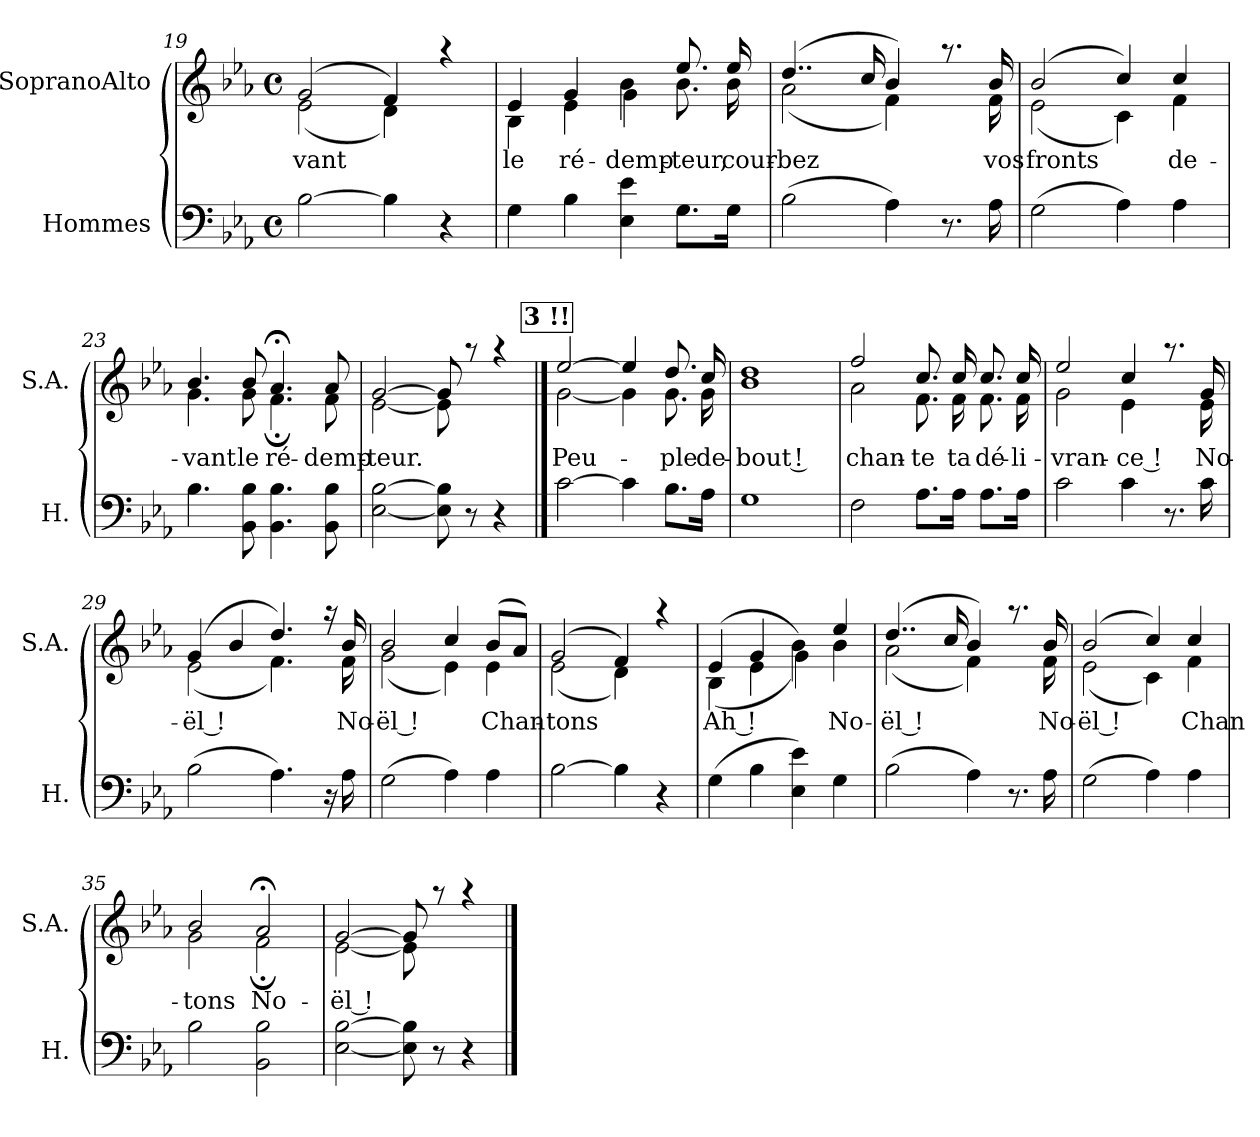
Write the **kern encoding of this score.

**kern	**kern	**text
*part2	*part1	*part1
*staff2	*staff1	*staff1
*I"Hommes	*I"SopranoAlto	*
*I'H.	*I'S.A.	*
!!LO:LB:g=z
*clefF4	*clefG2	*
*k[b-e-a-]	*k[b-e-a-]	*
*E-:	*E-:	*
*M4/4	*M4/4	*
*met(c)	*met(c)	*
=19	=19	=19
*	*^	*
!	!	!	!LO:LY:b
[>2B-\	(2g/	(<2e-\	vant
4B-\]	4f/)	4d\)	.
4r	4raa	4ryy	.
=20	=20	=20	=20
!	!	!	!LO:LY:b
4G\	4e-/	4B-\	le
!	!	!	!LO:LY:b
4B-\	4g/	4e-\	ré-
!	!	!	!LO:LY:b
4E-\ 4e-\	4b-\	4g\	-demp-
!	!	!	!LO:LY:b
8.G\L	8.ee-/	8.b-\	-teur,
!	!	!	!LO:LY:b
16G\Jk	16ee-/	16b-\	cour-
=21	=21	=21	=21
!	!	!	!LO:LY:b
(>2B-\	(4..dd/	(<2a-\	-bez
.	16cc/	.	.
4A-\)	4b-/)	4f\)	.
8.r	8.raa	8.ryy	.
!	!	!	!LO:LY:b
16A-\	16b-/	16f\	vos
=22	=22	=22	=22
!	!	!	!LO:LY:b
(>2G\	(2b-/	(<2e-\	fronts
4A-\)	4cc/)	4c\)	.
!	!	!	!LO:LY:b
4A-\	4cc/	4f\	de-
=23	=23	=23	=23
!	!	!	!LO:LY:b
4.B-\	4.b-/	4.g\	-vant
!	!	!	!LO:LY:b
8BB-\ 8B-\	8b-/	8g\	le
!	!	!	!LO:LY:b
4.BB-\ 4.B-\	4.a-;</	4.f;\	ré-
!	!	!	!LO:LY:b
8BB-\ 8B-\	8a-/	8f\	-demp-
=24	=24	=24	=24
!	!	!	!LO:LY:b
[<2E-\ [>2B-\	[>2g/	[<2e-\	-teur.
8E-\] 8B-\]	8g/]	8e-\]	.
8r	8raa	8ryy	.
4r	4raa	4ryy	.
!!LO:REH:place=s1:a:B:fs=17.5:t=3	!!
==25	==25	==25	==25
!	!	!	!LO:LY:b
[>2c\	[>2ee-/	[<2g\	Peu-
4c\]	4ee-/]	4g\]	.
!	!	!	!LO:LY:b
8.B-\L	8.dd/	8.g\	-ple
!	!	!	!LO:LY:b
16A-\Jk	16cc/	16g\	de-
=26	=26	=26	=26
!	!	!	!LO:LY:b
1G	1dd	1b-	-bout !
=27	=27	=27	=27
!	!	!	!LO:LY:b
2F\	2ff/	2a-\	chan-
!	!	!	!LO:LY:b
8.A-\L	8.cc/	8.f\	-te
!	!	!	!LO:LY:b
16A-\Jk	16cc/	16f\	ta
!	!	!	!LO:LY:b
8.A-\L	8.cc/	8.f\	dé-
!	!	!	!LO:LY:b
16A-\Jk	16cc/	16f\	-li-
!!LO:LB:g=z	!!
=28	=28	=28	=28
!	!	!	!LO:LY:b
2c\	2ee-/	2g\	-vran-
!	!	!	!LO:LY:b
4c\	4cc/	4e-\	-ce !
8.r	8.raa	8.ryy	.
!	!	!	!LO:LY:b
16c\	16g/	16e-\	No-
=29	=29	=29	=29
!	!	!	!LO:LY:b
(>2B-\	(4g/	(<2e-\	-ël !
.	4b-/	.	.
4.A-\)	4.dd/)	4.f\)	.
16r	16raa	16ryy	.
!	!	!	!LO:LY:b
16A-\	16b-/	16f\	No-
=30	=30	=30	=30
!	!	!	!LO:LY:b
(>2G\	2b-/	(<2g\	-ël !
4A-\)	4cc/	4e-\)	.
!	!	!	!LO:LY:b
4A-\	(>8b-/L	4e-\	Chan-
.	8a-/J)	.	.
=31	=31	=31	=31
!	!	!	!LO:LY:b
[>2B-\	(2g/	(<2e-\	-tons
4B-\]	4f/)	4d\)	.
4r	4raa	4ryy	.
=32	=32	=32	=32
!	!	!	!LO:LY:b
(>4G\	(>4e-/	(<4B-\	Ah !
4B-\	4g/	4e-\	.
4E-\ 4e-\)	4b-\)	4g\)	.
!	!	!	!LO:LY:b
4G\	4ee-/	4b-\	No-
=33	=33	=33	=33
!	!	!	!LO:LY:b
(>2B-\	(4..dd/	(<2a-\	-ël !
.	16cc/	.	.
4A-\)	4b-/)	4f\)	.
8.r	8.raa	8.ryy	.
!	!	!	!LO:LY:b
16A-\	16b-/	16f\	No-
=34	=34	=34	=34
!	!	!	!LO:LY:b
(>2G\	(2b-/	(<2e-\	-ël !
4A-\)	4cc/)	4c\)	.
!	!	!	!LO:LY:b
4A-\	4cc/	4f\	Chan-
=35	=35	=35	=35
!	!	!	!LO:LY:b
2B-\	2b-/	2g\	-tons
!	!	!	!LO:LY:b
2BB-\ 2B-\	2a-;</	2f;\	-No-
=36	=36	=36	=36
!	!	!	!LO:LY:b
[<2E-\ [>2B-\	[>2g/	[<2e-\	ël !
8E-\] 8B-\]	8g/]	8e-\]	.
8r	8raa	8ryy	.
4r	4raa	4ryy	.
*	*v	*v	*
==	==	==
*-	*-	*-
